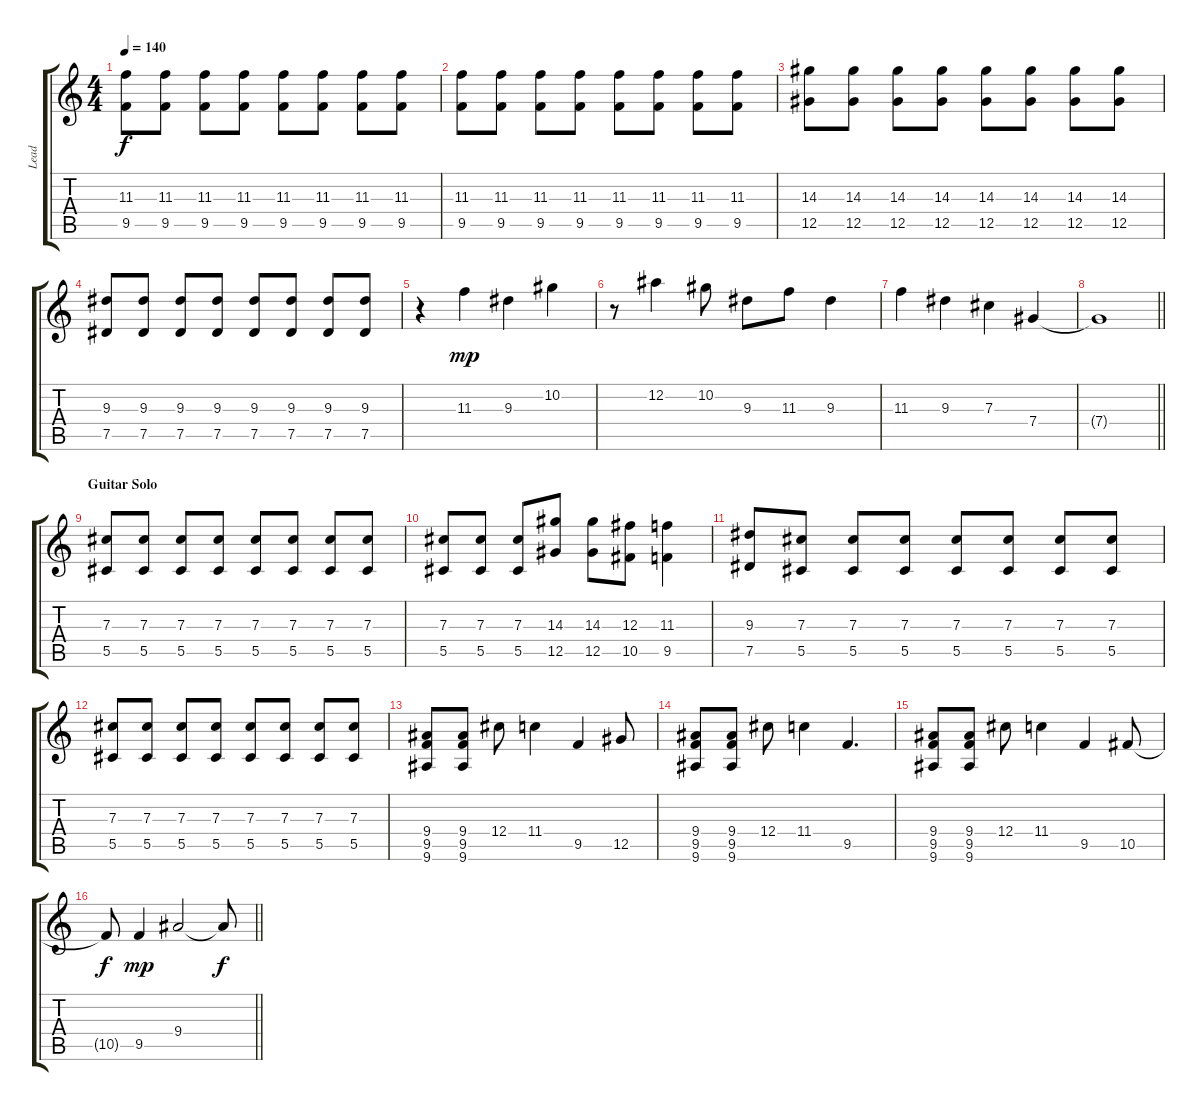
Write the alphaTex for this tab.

\track ("Lead" "Lead") {instrument overdrivenguitar}
\staff {score tabs}
\tuning (Eb4 Bb3 Gb3 Db3 Ab2 Db2) {hide}
\ts (4 4)
\tempo 140
\clef g2
\ks c
(11.3 9.5).8{dy f instrument overdrivenguitar} (11.3 9.5).8 (11.3 9.5).8 (11.3 9.5).8 (11.3 9.5).8 (11.3 9.5).8 (11.3 9.5).8 (11.3 9.5).8 |
(11.3 9.5).8 (11.3 9.5).8 (11.3 9.5).8 (11.3 9.5).8 (11.3 9.5).8 (11.3 9.5).8 (11.3 9.5).8 (11.3 9.5).8 |
(14.3 12.5).8 (14.3 12.5).8 (14.3 12.5).8 (14.3 12.5).8 (14.3 12.5).8 (14.3 12.5).8 (14.3 12.5).8 (14.3 12.5).8 |
(9.3 7.5).8 (9.3 7.5).8 (9.3 7.5).8 (9.3 7.5).8 (9.3 7.5).8 (9.3 7.5).8 (9.3 7.5).8 (9.3 7.5).8 |
r.4 11.3.4{dy mp} 9.3.4 10.2.4 |
r.8 12.2.4 10.2.8 9.3.8 11.3.8 9.3.4 |
11.3.4 9.3.4 7.3.4 7.4.4 |
\barLineRight lightlight
7.4{t}.1 |
\section ("" "Guitar Solo")
(7.3 5.5).8 (7.3 5.5).8 (7.3 5.5).8 (7.3 5.5).8 (7.3 5.5).8 (7.3 5.5).8 (7.3 5.5).8 (7.3 5.5).8 |
(7.3 5.5).8 (7.3 5.5).8 (7.3 5.5).8 (14.3 12.5).8 (14.3 12.5).8 (12.3 10.5).8 (11.3 9.5).4 |
(9.3 7.5).8 (7.3 5.5).8 (7.3 5.5).8 (7.3 5.5).8 (7.3 5.5).8 (7.3 5.5).8 (7.3 5.5).8 (7.3 5.5).8 |
(7.3 5.5).8 (7.3 5.5).8 (7.3 5.5).8 (7.3 5.5).8 (7.3 5.5).8 (7.3 5.5).8 (7.3 5.5).8 (7.3 5.5).8 |
(9.4 9.5 9.6).8 (9.4 9.5 9.6).8 12.4.8 11.4.4 9.5.4 12.5.8 |
(9.4 9.5 9.6).8 (9.4 9.5 9.6).8 12.4.8 11.4.4 9.5.4{d} |
(9.4 9.5 9.6).8 (9.4 9.5 9.6).8 12.4.8 11.4.4 9.5.4 10.5.8 |
\barLineRight lightlight
10.5{t}.8{dy f} 9.5.4{dy mp} 9.4.2 9.4{t}.8{dy f}
